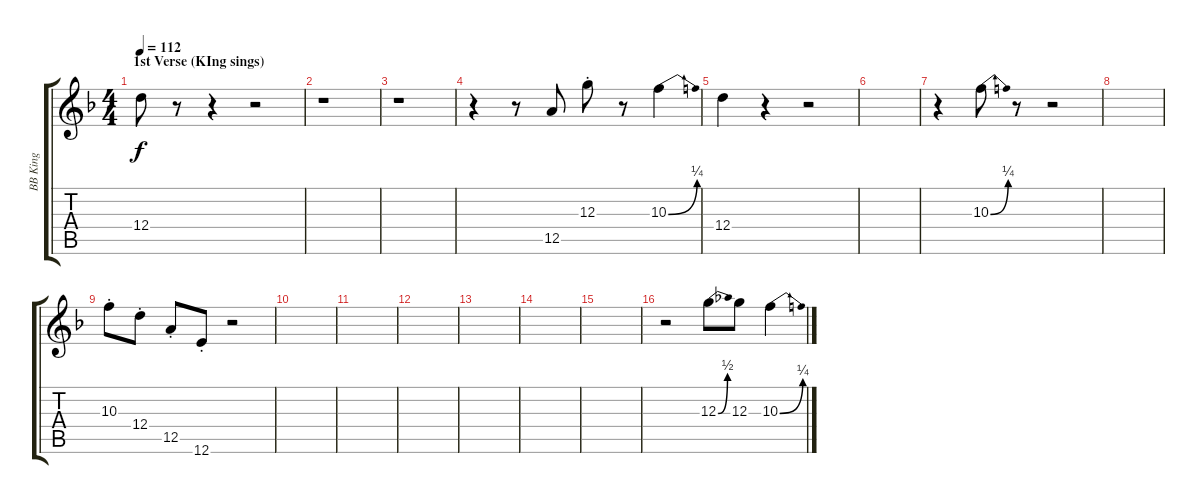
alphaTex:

\track ("BB King" "BB King") {instrument overdrivenguitar}
\staff {score tabs}
\tuning (E4 B3 G3 D3 A2 E2) {hide}
\ts (4 4)
\section ("" "1st Verse (KIng sings)")
\tempo 112
\clef g2
\ks f
12.4.8{dy f} r.8 r.4 r.2 |
r.1 |
r.1 |
r.4 r.8 12.5.8 12.3{st}.8 r.8 10.3{be (bend 0 0 60 1)}.4 |
12.4.4 r.4 r.2 |
|
r.4 10.3{be (bend 0 0 60 1)}.8 r.8 r.2 |
|
10.3{st}.8 12.4{st}.8 12.5{st}.8 12.6{st}.8 r.2 |
|
|
|
|
|
|
r.2 12.3{be (bend 0 0 60 2)}.8 12.3.8 10.3{be (bend 0 0 60 1)}.4
